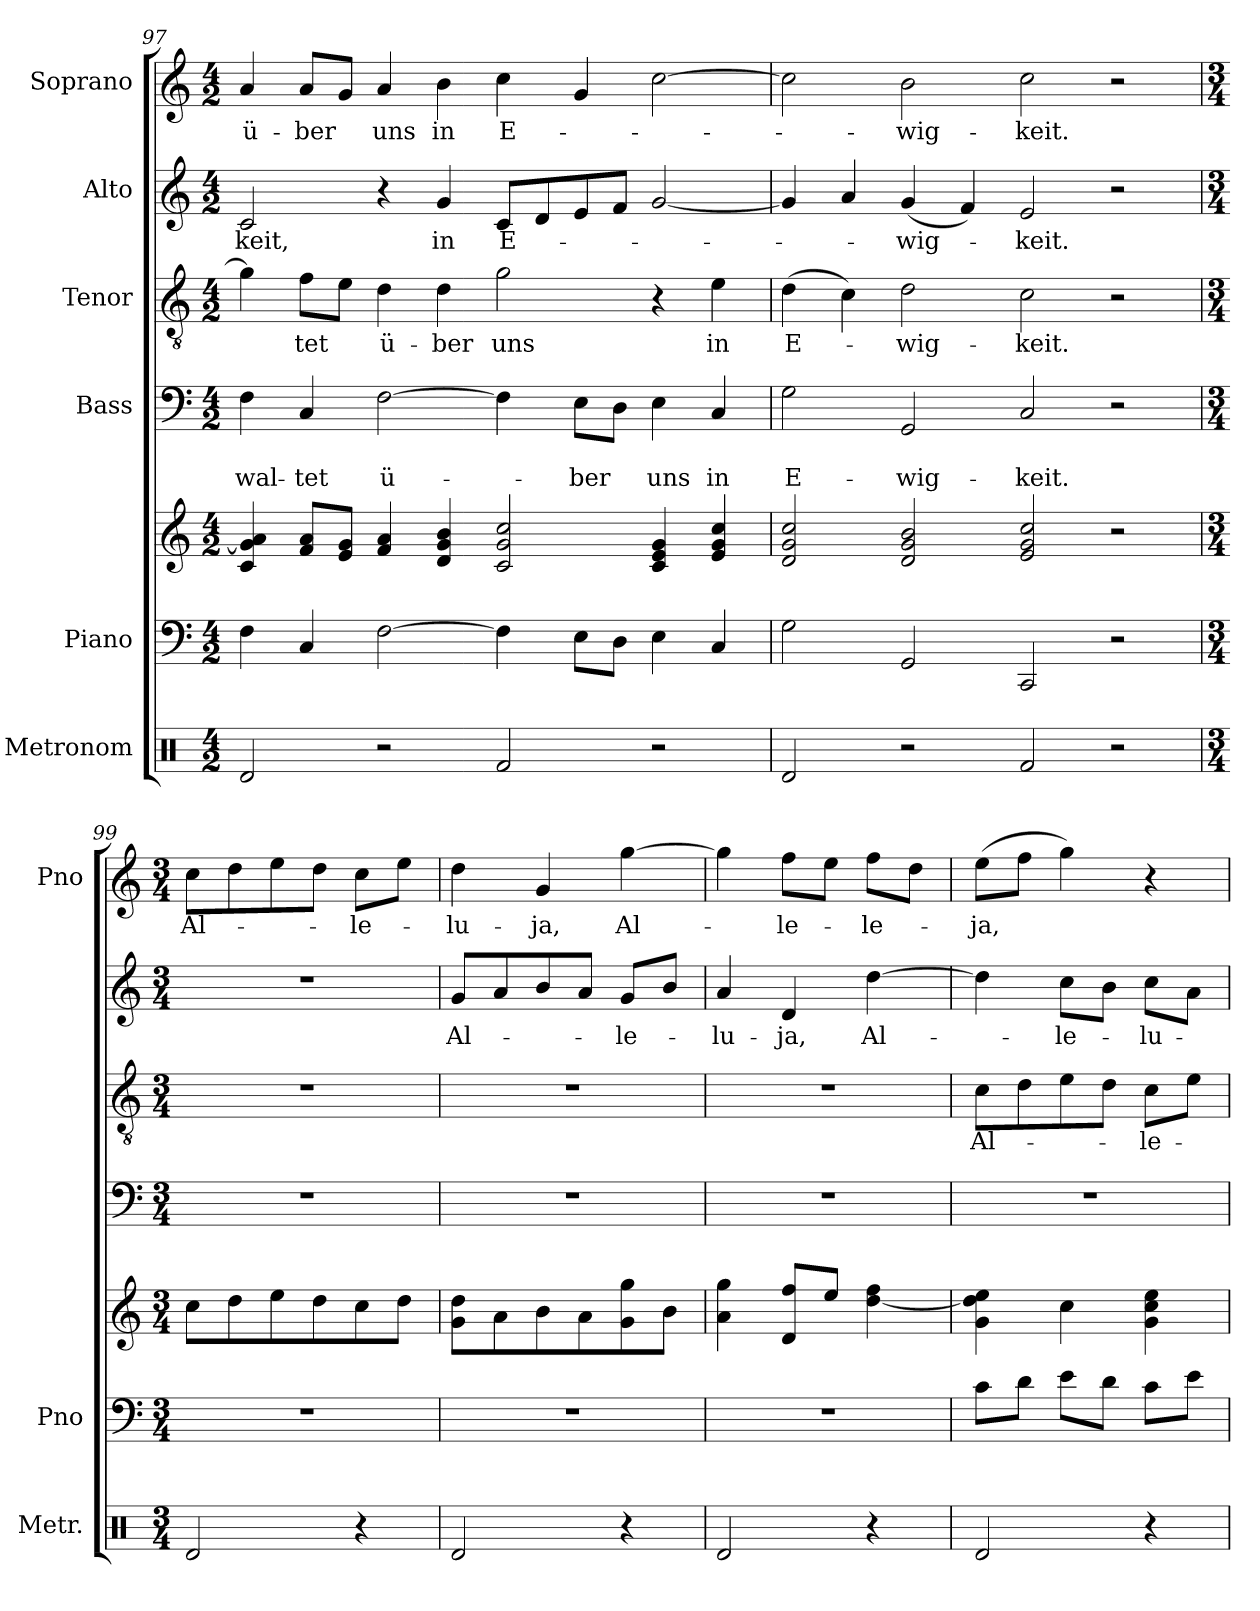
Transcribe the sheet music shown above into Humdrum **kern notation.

**kern	**kern	**kern	**kern	**text	**text	**kern	**text	**kern	**text	**kern	**text
*part6	*part5	*part5	*part4	*part4	*part4	*part3	*part3	*part2	*part2	*part1	*part1
*staff7	*staff6	*staff5	*staff4	*staff4	*staff4	*staff3	*staff3	*staff2	*staff2	*staff1	*staff1
*I"Metronom	*I"Piano	*	*I"Bass	*	*	*I"Tenor	*	*I"Alto	*	*I"Soprano	*
*I'Metr.	*I'Pno	*	*	*	*	*	*	*	*	*I'Pno	*
!!LO:PB:g=z
*clefX	*clefF4	*clefG2	*clefF4	*	*	*clefGv2	*	*clefG2	*	*clefG2	*
*k[]	*k[]	*k[]	*k[]	*	*	*k[]	*	*k[]	*	*k[]	*
*M4/2	*M4/2	*M4/2	*M4/2	*	*	*M4/2	*	*M4/2	*	*M4/2	*
=97	=97	=97	=97	=97	=97	=97	=97	=97	=97	=97	=97
!	!	!	!	!	!LO:LY:b	!	!	!	!LO:LY:b	!	!LO:LY:b
2Rd/	4F\	4c/ 4g/] 4a/	4F\	.	wal-	4g\]	.	2c/	-keit,	4a/	ü-
!	!	!	!	!	!LO:LY:b	!	!LO:LY:b	!	!	!	!LO:LY:b
.	4C/	8f/ 8a/L	4C/	.	-tet	8f\L	-tet	.	.	8a/L	-ber
.	.	8e/ 8g/J	.	.	.	8e\J	.	.	.	8g/J	.
!	!	!	!	!	!LO:LY:b	!	!LO:LY:b	!	!	!	!LO:LY:b
2r	[2F\	4f/ 4a/	[2F\	.	ü-	4d\	ü-	4r	.	4a/	uns
!	!	!	!	!	!	!	!LO:LY:b	!	!LO:LY:b	!	!LO:LY:b
.	.	4d/ 4g/ 4b/	.	.	.	4d\	-ber	4g/	in	4b\	in
!	!	!	!	!	!	!	!LO:LY:b	!	!LO:LY:b	!	!LO:LY:b
2Rf/	4F\]	2c/ 2g/ 2cc/	4F\]	.	.	2g\	uns	8c/L	E-	4cc\	E-
.	.	.	.	.	.	.	.	8d/	.	.	.
!	!	!	!	!	!LO:LY:b	!	!	!	!	!	!
.	8E\L	.	8E\L	.	-ber	.	.	8e/	.	4g/	.
.	8D\J	.	8D\J	.	.	.	.	8f/J	.	.	.
!	!	!	!	!	!LO:LY:b	!	!	!	!	!	!
2r	4E\	4c/ 4e/ 4g/	4E\	.	uns	4r	.	[2g/	.	[2cc\	.
!	!	!	!	!	!LO:LY:b	!	!LO:LY:b	!	!	!	!
.	4C/	4e/ 4g/ 4cc/	4C/	.	in	4e\	in	.	.	.	.
=98	=98	=98	=98	=98	=98	=98	=98	=98	=98	=98	=98
!	!	!	!	!	!LO:LY:b	!	!LO:LY:b	!	!	!	!
2Rd/	2G\	2d/ 2g/ 2cc/	2G\	.	E-	(>4d\	E-	4g/]	.	2cc\]	.
.	.	.	.	.	.	4c\)	.	4a/	.	.	.
!	!	!	!	!	!LO:LY:b	!	!LO:LY:b	!	!LO:LY:b	!	!LO:LY:b
2r	2GG/	2d/ 2g/ 2b/	2GG/	.	-wig-	2d\	-wig-	(<4g/	-wig-	2b\	-wig-
.	.	.	.	.	.	.	.	4f/)	.	.	.
!	!	!	!	!	!LO:LY:b	!	!LO:LY:b	!	!LO:LY:b	!	!LO:LY:b
2Rf/	2CC/	2e/ 2g/ 2cc/	2C/	.	-keit.	2c\	-keit.	2e/	-keit.	2cc\	-keit.
2r	2r	2r	2r	.	.	2r	.	2r	.	2r	.
!!LO:PB:g=z
=99	=99	=99	=99	=99	=99	=99	=99	=99	=99	=99	=99
*M3/4	*M3/4	*M3/4	*M3/4	*	*	*M3/4	*	*M3/4	*	*M3/4	*
*	*	*	*	*	*	*	*	*	*	*MM160	*
!	!	!	!	!	!	!	!	!	!	!	!LO:LY:b
2Rd/	2.r	8cc\L	2.r	.	.	2.r	.	2.r	.	8cc\L	Al-
.	.	8dd\	.	.	.	.	.	.	.	8dd\	.
.	.	8ee\	.	.	.	.	.	.	.	8ee\	.
.	.	8dd\	.	.	.	.	.	.	.	8dd\J	.
!	!	!	!	!	!	!	!	!	!	!	!LO:LY:b
4r	.	8cc\	.	.	.	.	.	.	.	8cc\L	-le-
.	.	8dd\J	.	.	.	.	.	.	.	8ee\J	.
=100	=100	=100	=100	=100	=100	=100	=100	=100	=100	=100	=100
!	!	!	!	!	!	!	!	!	!LO:LY:b	!	!LO:LY:b
2Rd/	2.r	8g\ 8dd\L	2.r	.	.	2.r	.	8g/L	Al-	4dd\	-lu-
.	.	8a\	.	.	.	.	.	8a/	.	.	.
!	!	!	!	!	!	!	!	!	!	!	!LO:LY:b
.	.	8b\	.	.	.	.	.	8b/	.	4g/	-ja,
.	.	8a\	.	.	.	.	.	8a/J	.	.	.
!	!	!	!	!	!	!	!	!	!LO:LY:b	!	!LO:LY:b
4r	.	8g\ 8gg\	.	.	.	.	.	8g/L	-le-	[4gg\	Al-
.	.	8b\J	.	.	.	.	.	8b/J	.	.	.
=101	=101	=101	=101	=101	=101	=101	=101	=101	=101	=101	=101
!	!	!	!	!	!	!	!	!	!LO:LY:b	!	!
2Rd/	2.r	4a\ 4gg\	2.r	.	.	2.r	.	4a/	-lu-	4gg\]	.
!	!	!	!	!	!	!	!	!	!LO:LY:b	!	!LO:LY:b
.	.	8d/ 8ff/L	.	.	.	.	.	4d/	-ja,	8ff\L	-le-
.	.	8ee/J	.	.	.	.	.	.	.	8ee\J	.
!	!	!	!	!	!	!	!	!	!LO:LY:b	!	!LO:LY:b
4r	.	[4dd\ 4ff\	.	.	.	.	.	[4dd\	Al-	8ff\L	-le-
.	.	.	.	.	.	.	.	.	.	8dd\J	.
=102	=102	=102	=102	=102	=102	=102	=102	=102	=102	=102	=102
!	!	!	!	!	!	!	!LO:LY:b	!	!	!	!LO:LY:b
2Rd/	8c\L	4g\ 4dd\] 4ee\	2.r	.	.	8c\L	Al-	4dd\]	.	(>8ee\L	-ja,
.	8d\J	.	.	.	.	8d\	.	.	.	8ff\J	.
!	!	!	!	!	!	!	!	!	!LO:LY:b	!	!
.	8e\L	4cc\	.	.	.	8e\	.	8cc\L	-le-	4gg\)	.
.	8d\J	.	.	.	.	8d\J	.	8b\J	.	.	.
!	!	!	!	!	!	!	!LO:LY:b	!	!LO:LY:b	!	!
4r	8c\L	4g\ 4cc\ 4ee\	.	.	.	8c\L	-le-	8cc\L	-lu-	4r	.
.	8e\J	.	.	.	.	8e\J	.	8a\J	.	.	.
=	=	=	=	=	=	=	=	=	=	=	=
*-	*-	*-	*-	*-	*-	*-	*-	*-	*-	*-	*-
